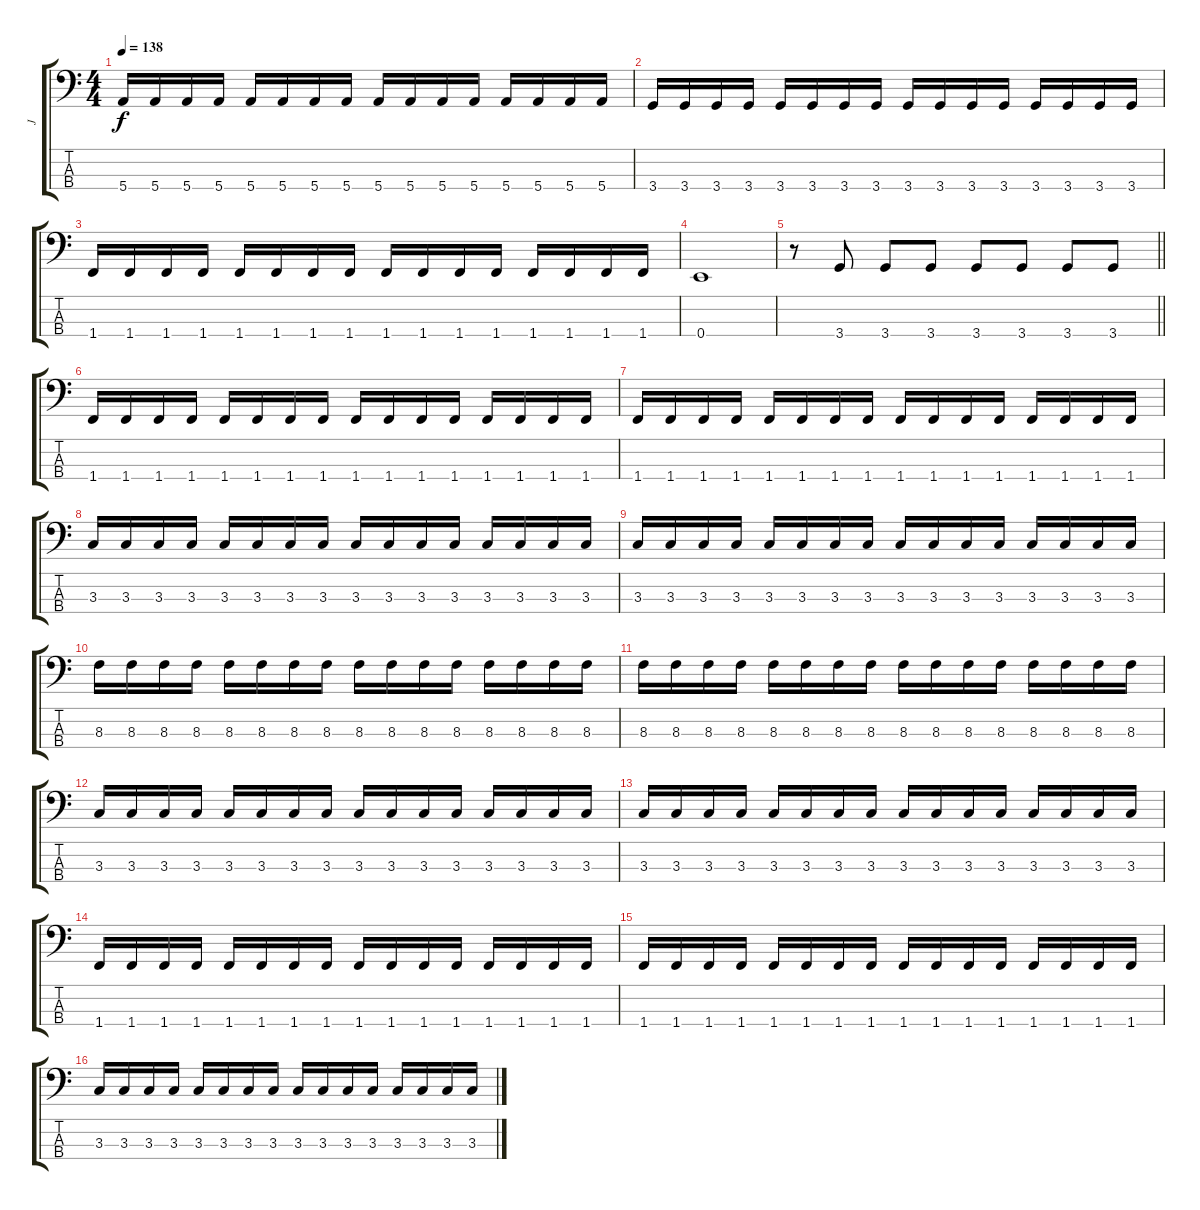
\track ("     J" "     J") {instrument electricbasspick}
\staff {score tabs}
\tuning (G2 D2 A1 E1) {hide}
\ts (4 4)
\tempo 138
\clef f4
\ks c
5.4.16{dy f} 5.4.16 5.4.16 5.4.16 5.4.16 5.4.16 5.4.16 5.4.16 5.4.16 5.4.16 5.4.16 5.4.16 5.4.16 5.4.16 5.4.16 5.4.16 |
3.4.16 3.4.16 3.4.16 3.4.16 3.4.16 3.4.16 3.4.16 3.4.16 3.4.16 3.4.16 3.4.16 3.4.16 3.4.16 3.4.16 3.4.16 3.4.16 |
1.4.16 1.4.16 1.4.16 1.4.16 1.4.16 1.4.16 1.4.16 1.4.16 1.4.16 1.4.16 1.4.16 1.4.16 1.4.16 1.4.16 1.4.16 1.4.16 |
0.4.1 |
\barLineRight lightlight
r.8 3.4.8 3.4.8 3.4.8 3.4.8 3.4.8 3.4.8 3.4.8 |
1.4.16 1.4.16 1.4.16 1.4.16 1.4.16 1.4.16 1.4.16 1.4.16 1.4.16 1.4.16 1.4.16 1.4.16 1.4.16 1.4.16 1.4.16 1.4.16 |
1.4.16 1.4.16 1.4.16 1.4.16 1.4.16 1.4.16 1.4.16 1.4.16 1.4.16 1.4.16 1.4.16 1.4.16 1.4.16 1.4.16 1.4.16 1.4.16 |
3.3.16 3.3.16 3.3.16 3.3.16 3.3.16 3.3.16 3.3.16 3.3.16 3.3.16 3.3.16 3.3.16 3.3.16 3.3.16 3.3.16 3.3.16 3.3.16 |
3.3.16 3.3.16 3.3.16 3.3.16 3.3.16 3.3.16 3.3.16 3.3.16 3.3.16 3.3.16 3.3.16 3.3.16 3.3.16 3.3.16 3.3.16 3.3.16 |
8.3.16 8.3.16 8.3.16 8.3.16 8.3.16 8.3.16 8.3.16 8.3.16 8.3.16 8.3.16 8.3.16 8.3.16 8.3.16 8.3.16 8.3.16 8.3.16 |
8.3.16 8.3.16 8.3.16 8.3.16 8.3.16 8.3.16 8.3.16 8.3.16 8.3.16 8.3.16 8.3.16 8.3.16 8.3.16 8.3.16 8.3.16 8.3.16 |
3.3.16 3.3.16 3.3.16 3.3.16 3.3.16 3.3.16 3.3.16 3.3.16 3.3.16 3.3.16 3.3.16 3.3.16 3.3.16 3.3.16 3.3.16 3.3.16 |
3.3.16 3.3.16 3.3.16 3.3.16 3.3.16 3.3.16 3.3.16 3.3.16 3.3.16 3.3.16 3.3.16 3.3.16 3.3.16 3.3.16 3.3.16 3.3.16 |
1.4.16 1.4.16 1.4.16 1.4.16 1.4.16 1.4.16 1.4.16 1.4.16 1.4.16 1.4.16 1.4.16 1.4.16 1.4.16 1.4.16 1.4.16 1.4.16 |
1.4.16 1.4.16 1.4.16 1.4.16 1.4.16 1.4.16 1.4.16 1.4.16 1.4.16 1.4.16 1.4.16 1.4.16 1.4.16 1.4.16 1.4.16 1.4.16 |
3.3.16 3.3.16 3.3.16 3.3.16 3.3.16 3.3.16 3.3.16 3.3.16 3.3.16 3.3.16 3.3.16 3.3.16 3.3.16 3.3.16 3.3.16 3.3.16
